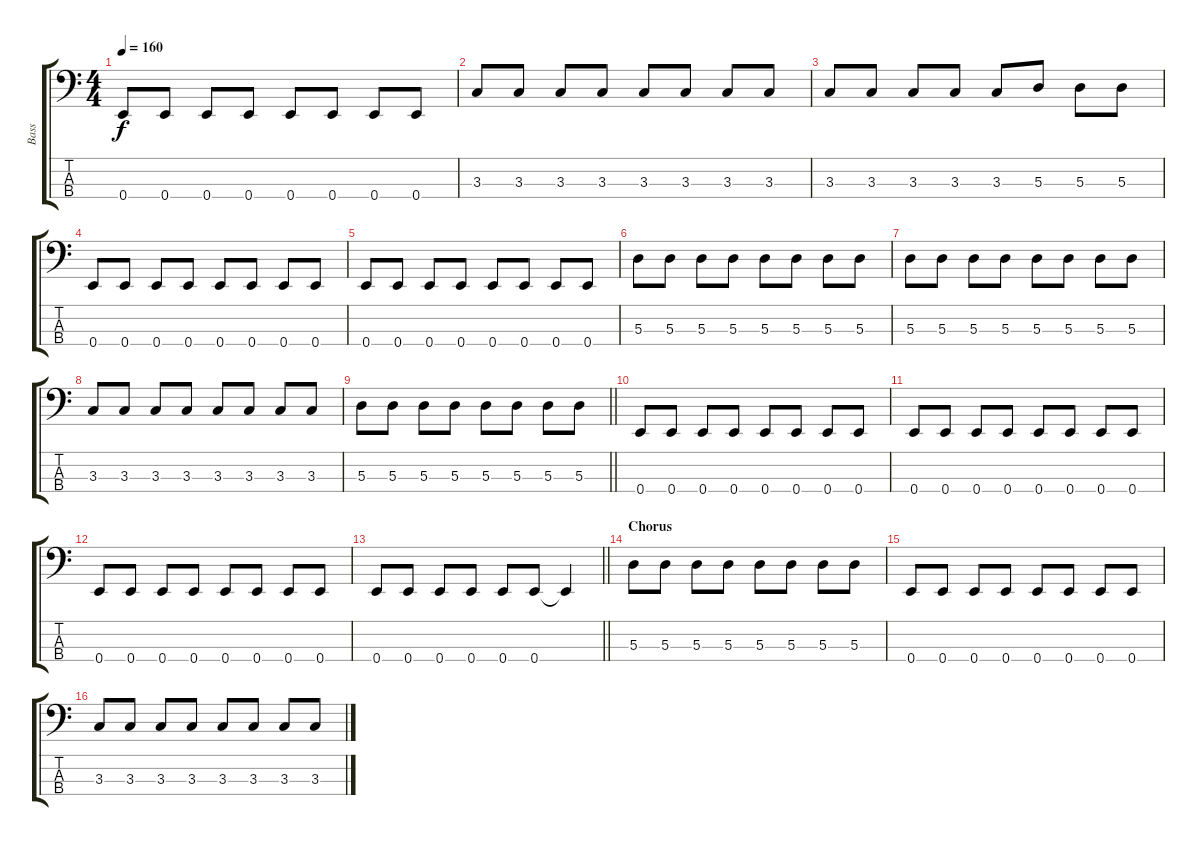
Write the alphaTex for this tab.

\track ("Bass" "Bass") {instrument electricbassfinger}
\staff {score tabs}
\tuning (G2 D2 A1 E1) {hide}
\ts (4 4)
\tempo 160
\clef f4
\ks c
0.4.8{dy f} 0.4.8 0.4.8 0.4.8 0.4.8 0.4.8 0.4.8 0.4.8 |
3.3.8 3.3.8 3.3.8 3.3.8 3.3.8 3.3.8 3.3.8 3.3.8 |
3.3.8 3.3.8 3.3.8 3.3.8 3.3.8 5.3.8 5.3.8 5.3.8 |
0.4.8 0.4.8 0.4.8 0.4.8 0.4.8 0.4.8 0.4.8 0.4.8 |
0.4.8 0.4.8 0.4.8 0.4.8 0.4.8 0.4.8 0.4.8 0.4.8 |
5.3.8 5.3.8 5.3.8 5.3.8 5.3.8 5.3.8 5.3.8 5.3.8 |
5.3.8 5.3.8 5.3.8 5.3.8 5.3.8 5.3.8 5.3.8 5.3.8 |
3.3.8 3.3.8 3.3.8 3.3.8 3.3.8 3.3.8 3.3.8 3.3.8 |
\barLineRight lightlight
5.3.8 5.3.8 5.3.8 5.3.8 5.3.8 5.3.8 5.3.8 5.3.8 |
0.4.8 0.4.8 0.4.8 0.4.8 0.4.8 0.4.8 0.4.8 0.4.8 |
0.4.8 0.4.8 0.4.8 0.4.8 0.4.8 0.4.8 0.4.8 0.4.8 |
0.4.8 0.4.8 0.4.8 0.4.8 0.4.8 0.4.8 0.4.8 0.4.8 |
\barLineRight lightlight
0.4.8 0.4.8 0.4.8 0.4.8 0.4.8 0.4.8 0.4{t}.4 |
\section ("" "Chorus")
5.3.8 5.3.8 5.3.8 5.3.8 5.3.8 5.3.8 5.3.8 5.3.8 |
0.4.8 0.4.8 0.4.8 0.4.8 0.4.8 0.4.8 0.4.8 0.4.8 |
3.3.8 3.3.8 3.3.8 3.3.8 3.3.8 3.3.8 3.3.8 3.3.8
